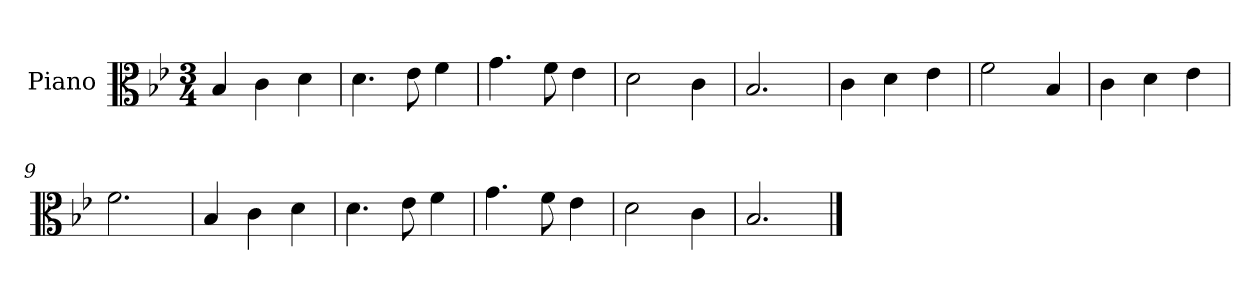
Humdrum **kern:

**kern
*part1
*staff1
*I"Piano
*I'Pno
*clefC3
*k[b-e-]
*B-:
*M3/4
=1
4B-/
4c\
4d\
=2
4.d\
8e-\
4f\
=3
4.g\
8f\
4e-\
=4
2d\
4c\
=5
2.B-/
=6
4c\
4d\
4e-\
=7
2f\
4B-/
=8
4c\
4d\
4e-\
=9
2.f\
=10
4B-/
4c\
4d\
=11
4.d\
8e-\
4f\
=12
4.g\
8f\
4e-\
=13
2d\
4c\
=14
2.B-/
==
*-
